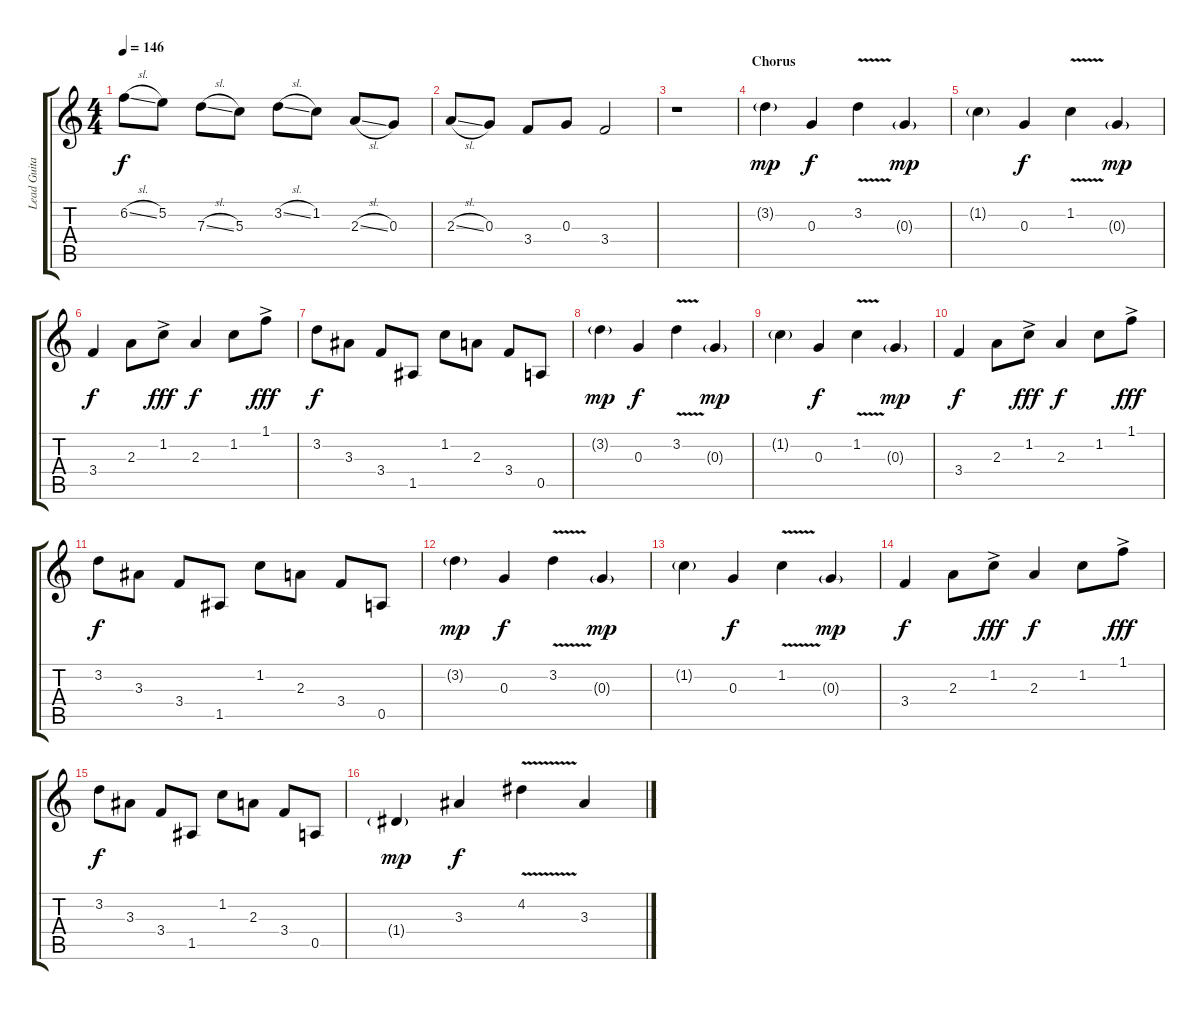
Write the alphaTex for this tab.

\track ("Lead Guitar" "Lead Guita") {instrument electricguitarjazz}
\staff {score tabs}
\tuning (E4 B3 G3 D3 A2 E2) {hide}
\ts (4 4)
\tempo 146
\clef g2
\ks c
6.2{sl}.8{dy f} 5.2.8 7.3{sl}.8 5.3.8 3.2{sl}.8 1.2.8 2.3{sl}.8 0.3.8 |
2.3{sl}.8 0.3.8 3.4.8 0.3.8 3.4.2 |
r.1{volume 12} |
\section ("" "Chorus")
3.2{g}.4{dy mp} 0.3.4{dy f} 3.2{v}.4 0.3{g}.4{dy mp} |
1.2{g}.4 0.3.4{dy f} 1.2{v}.4 0.3{g}.4{dy mp} |
3.4.4{dy f} 2.3.8 1.2{ac}.8{dy fff} 2.3.4{dy f} 1.2.8 1.1{ac}.8{dy fff} |
3.2.8{dy f} 3.3.8 3.4.8 1.5.8 1.2.8 2.3.8 3.4.8 0.5.8 |
3.2{g}.4{dy mp} 0.3.4{dy f} 3.2{v}.4 0.3{g}.4{dy mp} |
1.2{g}.4 0.3.4{dy f} 1.2{v}.4 0.3{g}.4{dy mp} |
3.4.4{dy f} 2.3.8 1.2{ac}.8{dy fff} 2.3.4{dy f} 1.2.8 1.1{ac}.8{dy fff} |
3.2.8{dy f} 3.3.8 3.4.8 1.5.8 1.2.8 2.3.8 3.4.8 0.5.8 |
3.2{g}.4{dy mp} 0.3.4{dy f} 3.2{v}.4 0.3{g}.4{dy mp} |
1.2{g}.4 0.3.4{dy f} 1.2{v}.4 0.3{g}.4{dy mp} |
3.4.4{dy f} 2.3.8 1.2{ac}.8{dy fff} 2.3.4{dy f} 1.2.8 1.1{ac}.8{dy fff} |
3.2.8{dy f} 3.3.8 3.4.8 1.5.8 1.2.8 2.3.8 3.4.8 0.5.8 |
1.4{g}.4{dy mp} 3.3.4{dy f} 4.2{v}.4 3.3.4
